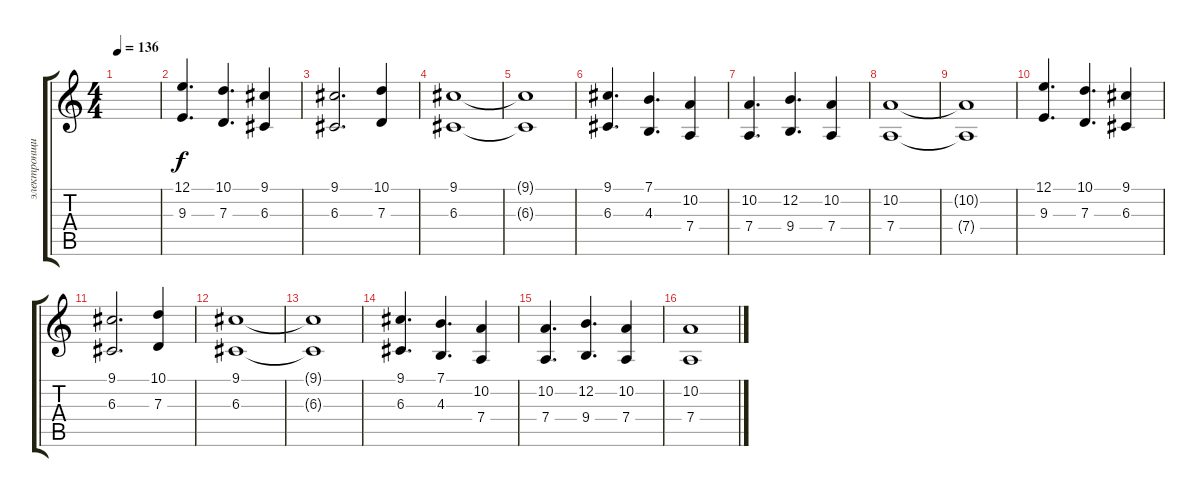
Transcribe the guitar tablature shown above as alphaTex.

\track ("электронщина" "электронщи") {instrument lead6voice}
\staff {score tabs}
\tuning (E4 B3 G3 D3 A2 E2) {hide}
\ts (4 4)
\tempo 136
\clef g2
\ks c
|
(12.1 9.3).4{d} (10.1 7.3).4{d} (9.1 6.3).4 |
(9.1 6.3).2{d} (10.1 7.3).4 |
(9.1 6.3).1 |
(9.1{t} 6.3{t}).1 |
(9.1 6.3).4{d} (7.1 4.3).4{d} (10.2 7.4).4 |
(10.2 7.4).4{d} (12.2 9.4).4{d} (10.2 7.4).4 |
(10.2 7.4).1 |
(10.2{t} 7.4{t}).1 |
(12.1 9.3).4{d} (10.1 7.3).4{d} (9.1 6.3).4 |
(9.1 6.3).2{d} (10.1 7.3).4 |
(9.1 6.3).1 |
(9.1{t} 6.3{t}).1 |
(9.1 6.3).4{d} (7.1 4.3).4{d} (10.2 7.4).4 |
(10.2 7.4).4{d} (12.2 9.4).4{d} (10.2 7.4).4 |
(10.2 7.4).1
